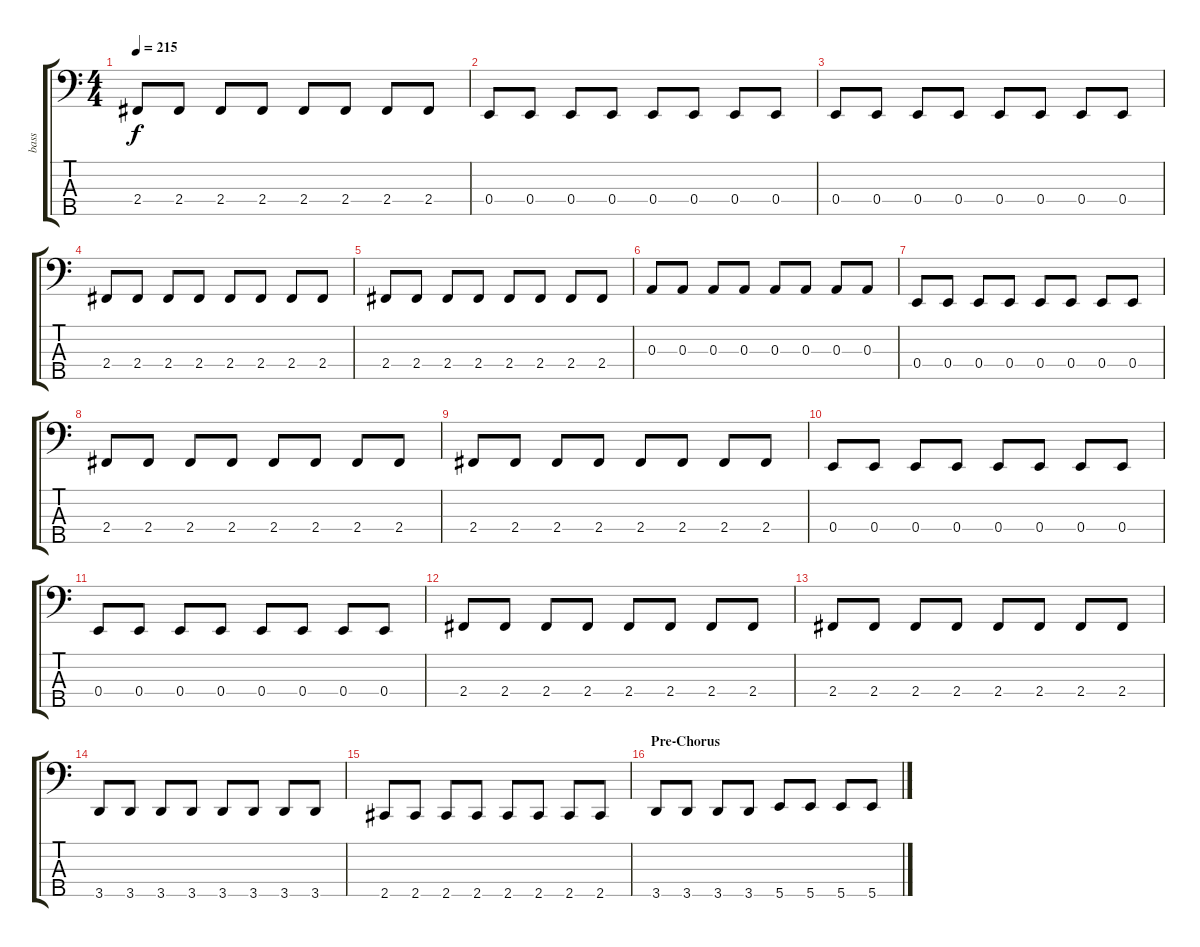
\track ("bass" "bass") {instrument electricbassfinger}
\staff {score tabs}
\tuning (G2 D2 A1 E1 B0) {hide}
\ts (4 4)
\tempo 215
\clef f4
\ks c
2.4.8{dy f} 2.4.8 2.4.8 2.4.8 2.4.8 2.4.8 2.4.8 2.4.8 |
0.4.8 0.4.8 0.4.8 0.4.8 0.4.8 0.4.8 0.4.8 0.4.8 |
0.4.8 0.4.8 0.4.8 0.4.8 0.4.8 0.4.8 0.4.8 0.4.8 |
2.4.8 2.4.8 2.4.8 2.4.8 2.4.8 2.4.8 2.4.8 2.4.8 |
2.4.8 2.4.8 2.4.8 2.4.8 2.4.8 2.4.8 2.4.8 2.4.8 |
0.3.8 0.3.8 0.3.8 0.3.8 0.3.8 0.3.8 0.3.8 0.3.8 |
0.4.8 0.4.8 0.4.8 0.4.8 0.4.8 0.4.8 0.4.8 0.4.8 |
2.4.8 2.4.8 2.4.8 2.4.8 2.4.8 2.4.8 2.4.8 2.4.8 |
2.4.8 2.4.8 2.4.8 2.4.8 2.4.8 2.4.8 2.4.8 2.4.8 |
0.4.8 0.4.8 0.4.8 0.4.8 0.4.8 0.4.8 0.4.8 0.4.8 |
0.4.8 0.4.8 0.4.8 0.4.8 0.4.8 0.4.8 0.4.8 0.4.8 |
2.4.8 2.4.8 2.4.8 2.4.8 2.4.8 2.4.8 2.4.8 2.4.8 |
2.4.8 2.4.8 2.4.8 2.4.8 2.4.8 2.4.8 2.4.8 2.4.8 |
3.5.8 3.5.8 3.5.8 3.5.8 3.5.8 3.5.8 3.5.8 3.5.8 |
2.5.8 2.5.8 2.5.8 2.5.8 2.5.8 2.5.8 2.5.8 2.5.8 |
\section ("" "Pre-Chorus")
3.5.8 3.5.8 3.5.8 3.5.8 5.5.8 5.5.8 5.5.8 5.5.8
